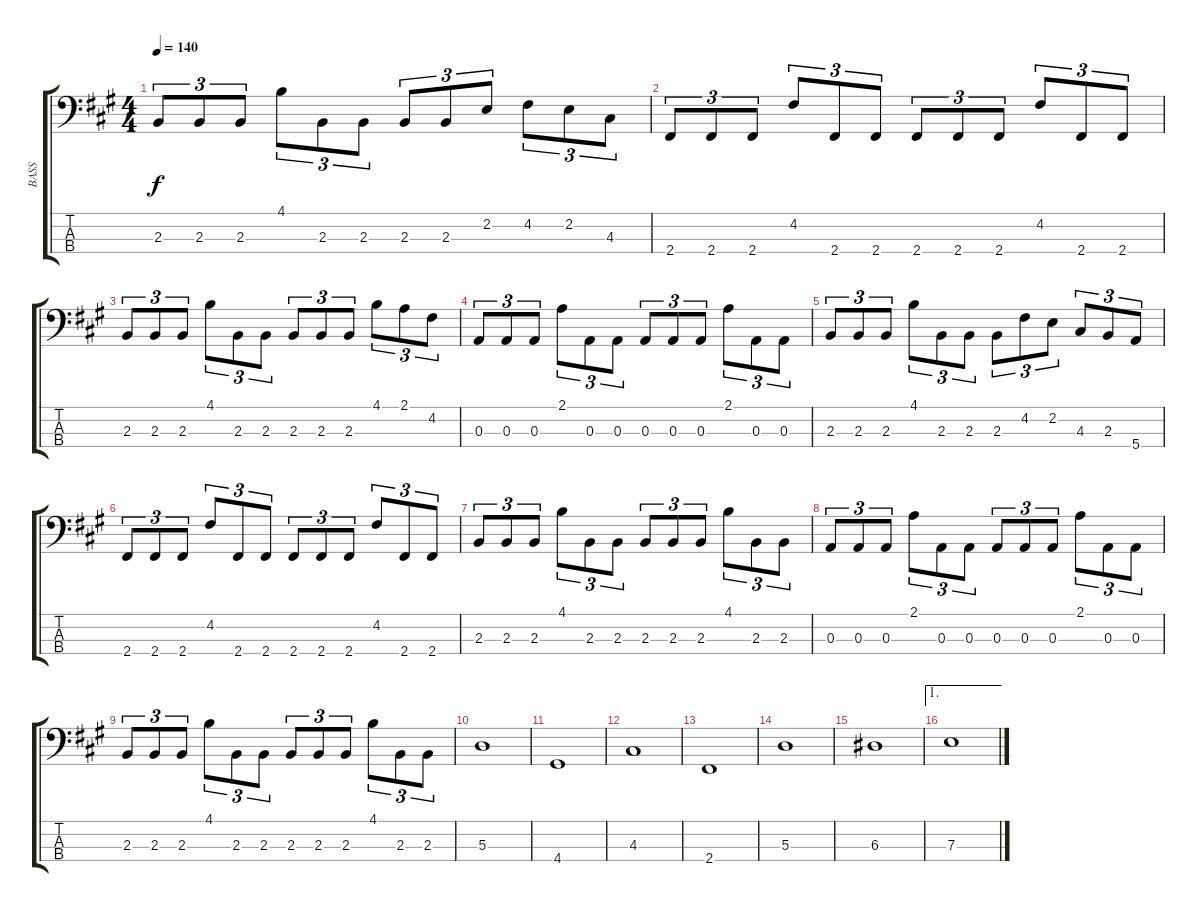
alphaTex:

\track ("BASS" "BASS") {instrument electricbassfinger}
\staff {score tabs}
\tuning (G2 D2 A1 E1) {hide}
\ts (4 4)
\tempo 140
\clef f4
\ks a
2.3.8{tu (3 2) dy f} 2.3.8{tu (3 2)} 2.3.8{tu (3 2)} 4.1.8{tu (3 2)} 2.3.8{tu (3 2)} 2.3.8{tu (3 2)} 2.3.8{tu (3 2)} 2.3.8{tu (3 2)} 2.2.8{tu (3 2)} 4.2.8{tu (3 2)} 2.2.8{tu (3 2)} 4.3.8{tu (3 2)} |
2.4.8{tu (3 2)} 2.4.8{tu (3 2)} 2.4.8{tu (3 2)} 4.2.8{tu (3 2)} 2.4.8{tu (3 2)} 2.4.8{tu (3 2)} 2.4.8{tu (3 2)} 2.4.8{tu (3 2)} 2.4.8{tu (3 2)} 4.2.8{tu (3 2)} 2.4.8{tu (3 2)} 2.4.8{tu (3 2)} |
2.3.8{tu (3 2)} 2.3.8{tu (3 2)} 2.3.8{tu (3 2)} 4.1.8{tu (3 2)} 2.3.8{tu (3 2)} 2.3.8{tu (3 2)} 2.3.8{tu (3 2)} 2.3.8{tu (3 2)} 2.3.8{tu (3 2)} 4.1.8{tu (3 2)} 2.1.8{tu (3 2)} 4.2.8{tu (3 2)} |
0.3.8{tu (3 2)} 0.3.8{tu (3 2)} 0.3.8{tu (3 2)} 2.1.8{tu (3 2)} 0.3.8{tu (3 2)} 0.3.8{tu (3 2)} 0.3.8{tu (3 2)} 0.3.8{tu (3 2)} 0.3.8{tu (3 2)} 2.1.8{tu (3 2)} 0.3.8{tu (3 2)} 0.3.8{tu (3 2)} |
2.3.8{tu (3 2)} 2.3.8{tu (3 2)} 2.3.8{tu (3 2)} 4.1.8{tu (3 2)} 2.3.8{tu (3 2)} 2.3.8{tu (3 2)} 2.3.8{tu (3 2)} 4.2.8{tu (3 2)} 2.2.8{tu (3 2)} 4.3.8{tu (3 2)} 2.3.8{tu (3 2)} 5.4.8{tu (3 2)} |
2.4.8{tu (3 2)} 2.4.8{tu (3 2)} 2.4.8{tu (3 2)} 4.2.8{tu (3 2)} 2.4.8{tu (3 2)} 2.4.8{tu (3 2)} 2.4.8{tu (3 2)} 2.4.8{tu (3 2)} 2.4.8{tu (3 2)} 4.2.8{tu (3 2)} 2.4.8{tu (3 2)} 2.4.8{tu (3 2)} |
2.3.8{tu (3 2)} 2.3.8{tu (3 2)} 2.3.8{tu (3 2)} 4.1.8{tu (3 2)} 2.3.8{tu (3 2)} 2.3.8{tu (3 2)} 2.3.8{tu (3 2)} 2.3.8{tu (3 2)} 2.3.8{tu (3 2)} 4.1.8{tu (3 2)} 2.3.8{tu (3 2)} 2.3.8{tu (3 2)} |
0.3.8{tu (3 2)} 0.3.8{tu (3 2)} 0.3.8{tu (3 2)} 2.1.8{tu (3 2)} 0.3.8{tu (3 2)} 0.3.8{tu (3 2)} 0.3.8{tu (3 2)} 0.3.8{tu (3 2)} 0.3.8{tu (3 2)} 2.1.8{tu (3 2)} 0.3.8{tu (3 2)} 0.3.8{tu (3 2)} |
2.3.8{tu (3 2)} 2.3.8{tu (3 2)} 2.3.8{tu (3 2)} 4.1.8{tu (3 2)} 2.3.8{tu (3 2)} 2.3.8{tu (3 2)} 2.3.8{tu (3 2)} 2.3.8{tu (3 2)} 2.3.8{tu (3 2)} 4.1.8{tu (3 2)} 2.3.8{tu (3 2)} 2.3.8{tu (3 2)} |
5.3.1 |
4.4.1 |
4.3.1 |
2.4.1 |
5.3.1 |
6.3.1 |
\ae 1
7.3.1
